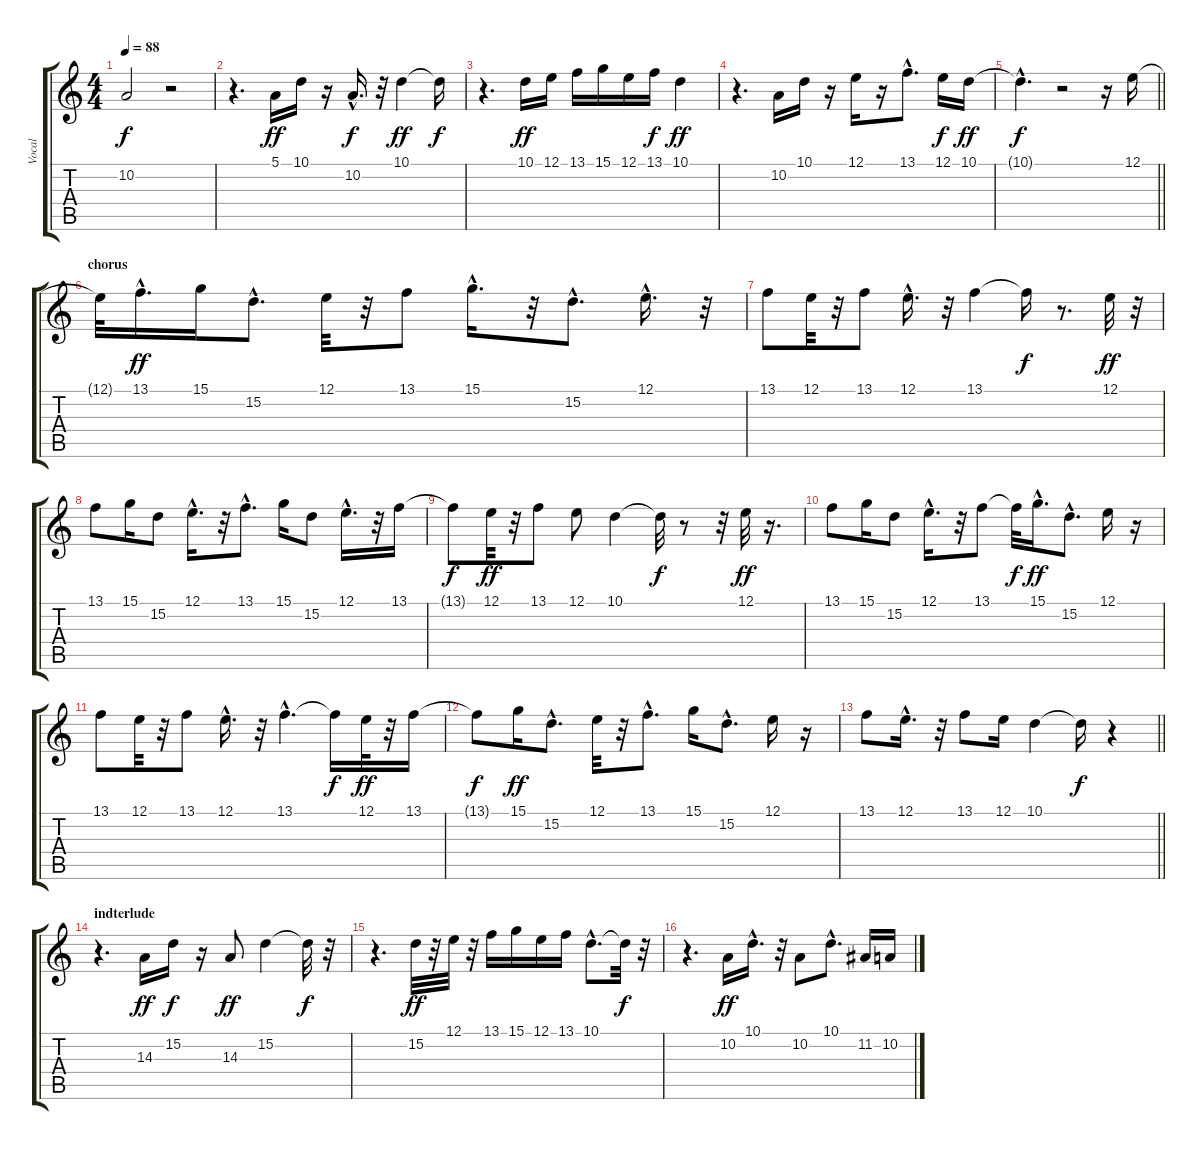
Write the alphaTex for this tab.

\track ("Vocal" "Vocal") {instrument altosax}
\staff {score tabs}
\tuning (E4 B3 G3 D3 A2 E2) {hide}
\ts (4 4)
\tempo 88
\clef g2
\ks c
10.2{t}.2{dy f} r.2 |
r.4{d} 5.1.16{dy ff} 10.1.16 r.16 10.2{hac}.16{d dy f} r.32 10.1.4{dy ff} 10.1{t}.16{dy f} |
r.4{d} 10.1.16{dy ff} 12.1.16 13.1.16 15.1.16 12.1.16 13.1.16{dy f} 10.1.4{dy ff} |
r.4{d} 10.2.16 10.1.16 r.16 12.1.16 r.16 13.1{hac}.8{d} 12.1.16{dy f} 10.1.16{dy ff} |
\barLineRight lightlight
10.1{hac t}.4{d dy f} r.2 r.16 12.1.16 |
\section ("" "chorus")
12.1{t}.32 13.1{hac}.16{d dy ff} 15.1.16 15.2{hac}.8{d} 12.1.32 r.32 13.1.8 15.1{hac}.16{d} r.32 15.2{hac}.8{d} 12.1{hac}.16{d} r.32 |
13.1.8 12.1.32 r.32 13.1.8 12.1{hac}.16{d} r.32 13.1.4 13.1{t}.16{dy f} r.8{d} 12.1.32{dy ff} r.32 |
13.1.8 15.1.16 15.2.8 12.1{hac}.16{d} r.32 13.1{hac}.8{d} 15.1.16 15.2.8 12.1{hac}.16{d} r.32 13.1.16 |
13.1{t}.8{dy f} 12.1.32{dy ff} r.32 13.1.8 12.1.8 10.1.4 10.1{t}.32{dy f} r.8 r.32 12.1.32{dy ff} r.16{d} |
13.1.8 15.1.16 15.2.8 12.1{hac}.16{d} r.32 13.1.8 13.1{t}.32{dy f} 15.1{hac}.16{d dy ff} 15.2{hac}.8{d} 12.1.16 r.16 |
13.1.8 12.1.32 r.32 13.1.8 12.1{hac}.16{d} r.32 13.1{hac}.4{d} 13.1{t}.16{dy f} 12.1.32{dy ff} r.32 13.1.16 |
13.1{t}.8{dy f} 15.1.16{dy ff} 15.2{hac}.8{d} 12.1.32 r.32 13.1{hac}.8{d} 15.1.16 15.2{hac}.8{d} 12.1.16 r.16 |
\barLineRight lightlight
13.1.8 12.1{hac}.16{d} r.32 13.1.8 12.1.16 10.1.4 10.1{t}.16{dy f} r.4 |
\section ("" "indterlude")
r.4{d} 14.3.16{dy ff} 15.2.16{dy f} r.16 14.3.8{dy ff} 15.2.4 15.2{t}.32{dy f} r.32 |
r.4{d} 15.2.32{dy ff} r.32 12.1.32 r.32 13.1.16 15.1.16 12.1.16 13.1.16 10.1{hac}.8{d} 10.1{t}.32{dy f} r.32 |
r.4{d} 10.2.16{dy ff} 10.1{hac}.16{d} r.32 10.2.8 10.1{hac}.8{d} 11.2.16 10.2.16
